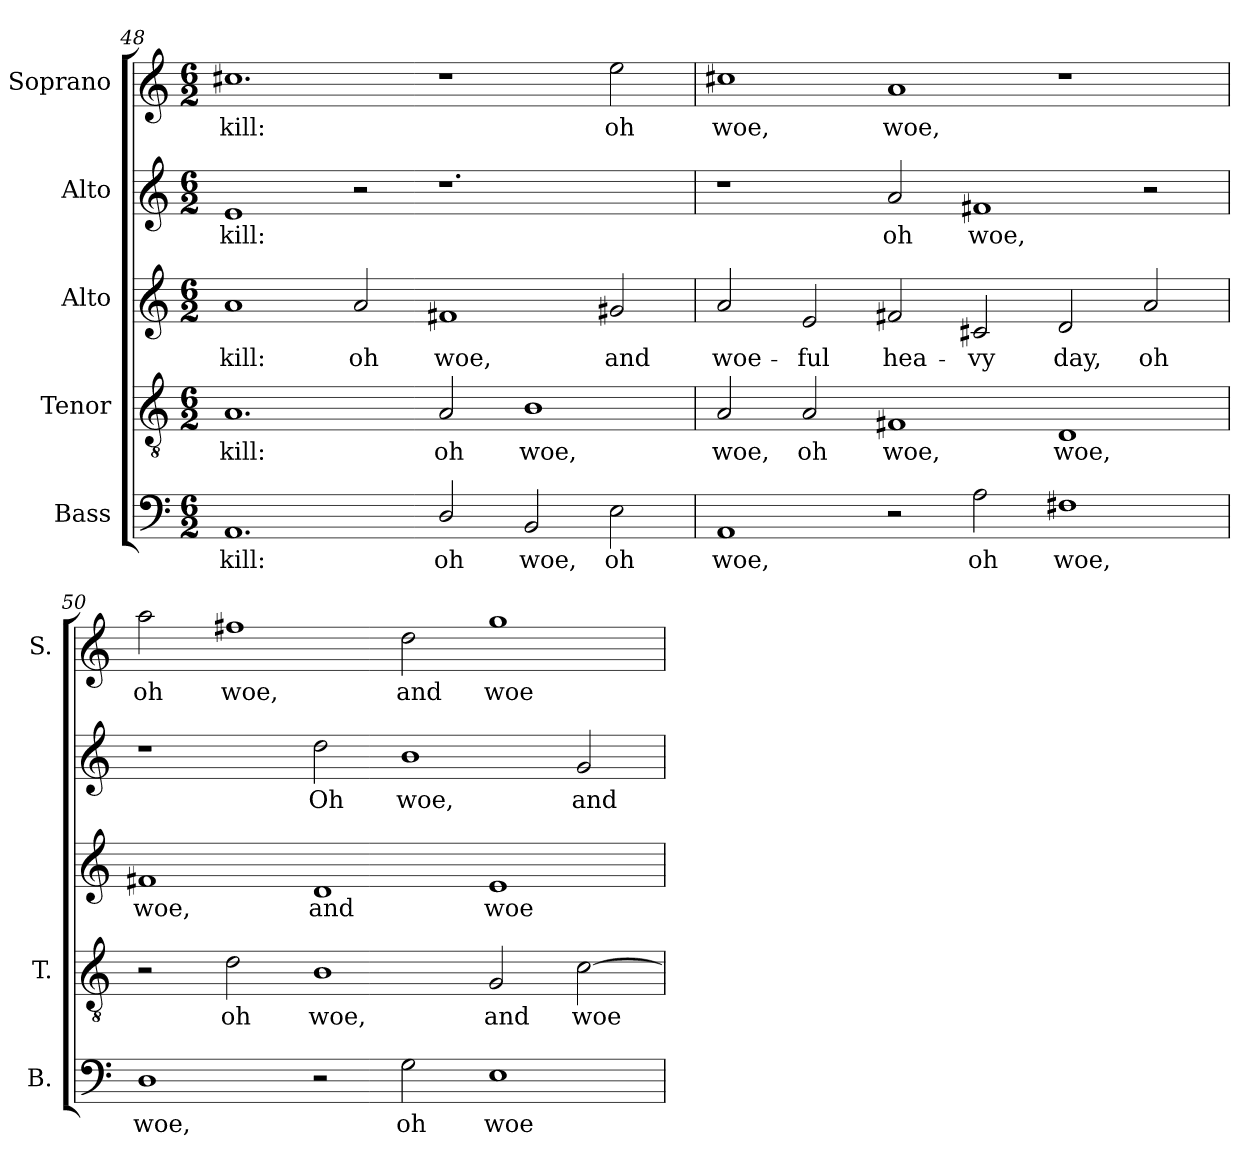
**kern	**text	**kern	**text	**kern	**text	**kern	**text	**kern	**text
*part5	*part5	*part4	*part4	*part3	*part3	*part2	*part2	*part1	*part1
*staff5	*staff5	*staff4	*staff4	*staff3	*staff3	*staff2	*staff2	*staff1	*staff1
*I"Bass	*	*I"Tenor	*	*I"Alto	*	*I"Alto	*	*I"Soprano	*
*I'B.	*	*I'T.	*	*	*	*	*	*I'S.	*
!!LO:LB:g=z
*clefF4	*	*clefGv2	*	*clefG2	*	*clefG2	*	*clefG2	*
*	*	*ITrd7c12	*	*	*	*	*	*	*
*k[]	*	*k[]	*	*k[]	*	*k[]	*	*k[]	*
*C:	*	*C:	*	*C:	*	*C:	*	*C:	*
*M6/2	*	*M6/2	*	*M6/2	*	*M6/2	*	*M6/2	*
=48	=48	=48	=48	=48	=48	=48	=48	=48	=48
!	!LO:LY:b:color=#000000	!	!	!	!	!	!	!	!
!	!	!	!LO:LY:b:color=#000000	!	!	!	!	!	!
!	!	!	!	!	!LO:LY:b:color=#000000	!	!	!	!
!	!	!	!	!	!	!	!LO:LY:b:color=#000000	!	!
!	!	!	!	!	!	!	!	!	!LO:LY:b:color=#000000
1.AAi	kill:	1.AAi	kill:	1ai	kill:	1ei	kill:	1.cc#Xi	kill:
!	!	!	!	!	!LO:LY:b:color=#000000	!	!	!	!
.	.	.	.	2ai/	oh	2r	.	.	.
!	!LO:LY:b:color=#000000	!	!	!	!	!	!	!	!
!	!	!	!LO:LY:b:color=#000000	!	!	!	!	!	!
!	!	!	!	!	!LO:LY:b:color=#000000	!	!	!	!
2Di/	oh	2AAi/	oh	1f#Xi	woe,	1.r	.	1r	.
!	!LO:LY:b:color=#000000	!	!	!	!	!	!	!	!
!	!	!	!LO:LY:b:color=#000000	!	!	!	!	!	!
2BBi/	woe,	1BBi	woe,	.	.	.	.	.	.
!	!LO:LY:b:color=#000000	!	!	!	!	!	!	!	!
!	!	!	!	!	!LO:LY:b:color=#000000	!	!	!	!
!	!	!	!	!	!	!	!	!	!LO:LY:b:color=#000000
2Ei\	oh	.	.	2g#Xi/	and	.	.	2eei\	oh
=49	=49	=49	=49	=49	=49	=49	=49	=49	=49
!	!LO:LY:b:color=#000000	!	!	!	!	!	!	!	!
!	!	!	!LO:LY:b:color=#000000	!	!	!	!	!	!
!	!	!	!	!	!LO:LY:b:color=#000000	!	!	!	!
!	!	!	!	!	!	!	!	!	!LO:LY:b:color=#000000
1AAi	woe,	2AAi/	woe,	2ai/	woe-	1r	.	1cc#Xi	woe,
!	!	!	!LO:LY:b:color=#000000	!	!	!	!	!	!
!	!	!	!	!	!LO:LY:b:color=#000000	!	!	!	!
.	.	2AAi/	oh	2ei/	-ful	.	.	.	.
!	!	!	!LO:LY:b:color=#000000	!	!	!	!	!	!
!	!	!	!	!	!LO:LY:b:color=#000000	!	!	!	!
!	!	!	!	!	!	!	!LO:LY:b:color=#000000	!	!
!	!	!	!	!	!	!	!	!	!LO:LY:b:color=#000000
2r	.	1FF#Xi	woe,	2f#Xi/	hea-	2ai/	oh	1ai	woe,
!	!LO:LY:b:color=#000000	!	!	!	!	!	!	!	!
!	!	!	!	!	!LO:LY:b:color=#000000	!	!	!	!
!	!	!	!	!	!	!	!LO:LY:b:color=#000000	!	!
2Ai\	oh	.	.	2c#Xi/	-vy	1f#Xi	woe,	.	.
!	!LO:LY:b:color=#000000	!	!	!	!	!	!	!	!
!	!	!	!LO:LY:b:color=#000000	!	!	!	!	!	!
!	!	!	!	!	!LO:LY:b:color=#000000	!	!	!	!
1F#Xi	woe,	1DDi	woe,	2di/	day,	.	.	1r	.
!	!	!	!	!	!LO:LY:b:color=#000000	!	!	!	!
.	.	.	.	2ai/	oh	2r	.	.	.
=50	=50	=50	=50	=50	=50	=50	=50	=50	=50
!	!LO:LY:b:color=#000000	!	!	!	!	!	!	!	!
!	!	!	!	!	!LO:LY:b:color=#000000	!	!	!	!
!	!	!	!	!	!	!	!	!	!LO:LY:b:color=#000000
1Di	woe,	2r	.	1f#Xi	woe,	1r	.	2aai\	oh
!	!	!	!LO:LY:b:color=#000000	!	!	!	!	!	!
!	!	!	!	!	!	!	!	!	!LO:LY:b:color=#000000
.	.	2Di\	oh	.	.	.	.	1ff#Xi	woe,
!	!	!	!LO:LY:b:color=#000000	!	!	!	!	!	!
!	!	!	!	!	!LO:LY:b:color=#000000	!	!	!	!
!	!	!	!	!	!	!	!LO:LY:b:color=#000000	!	!
2r	.	1BBi	woe,	1di	and	2ddi\	Oh	.	.
!	!LO:LY:b:color=#000000	!	!	!	!	!	!	!	!
!	!	!	!	!	!	!	!LO:LY:b:color=#000000	!	!
!	!	!	!	!	!	!	!	!	!LO:LY:b:color=#000000
2Gi\	oh	.	.	.	.	1bi	woe,	2ddi\	and
!	!LO:LY:b:color=#000000	!	!	!	!	!	!	!	!
!	!	!	!LO:LY:b:color=#000000	!	!	!	!	!	!
!	!	!	!	!	!LO:LY:b:color=#000000	!	!	!	!
!	!	!	!	!	!	!	!	!	!LO:LY:b:color=#000000
1Ei	woe	2GGi/	and	1ei	woe-	.	.	1ggi	woe-
!	!	!	!LO:LY:b:color=#000000	!	!	!	!	!	!
!	!	!	!	!	!	!	!LO:LY:b:color=#000000	!	!
.	.	[2Ci\	woe-	.	.	2gi/	and	.	.
=	=	=	=	=	=	=	=	=	=
*-	*-	*-	*-	*-	*-	*-	*-	*-	*-
